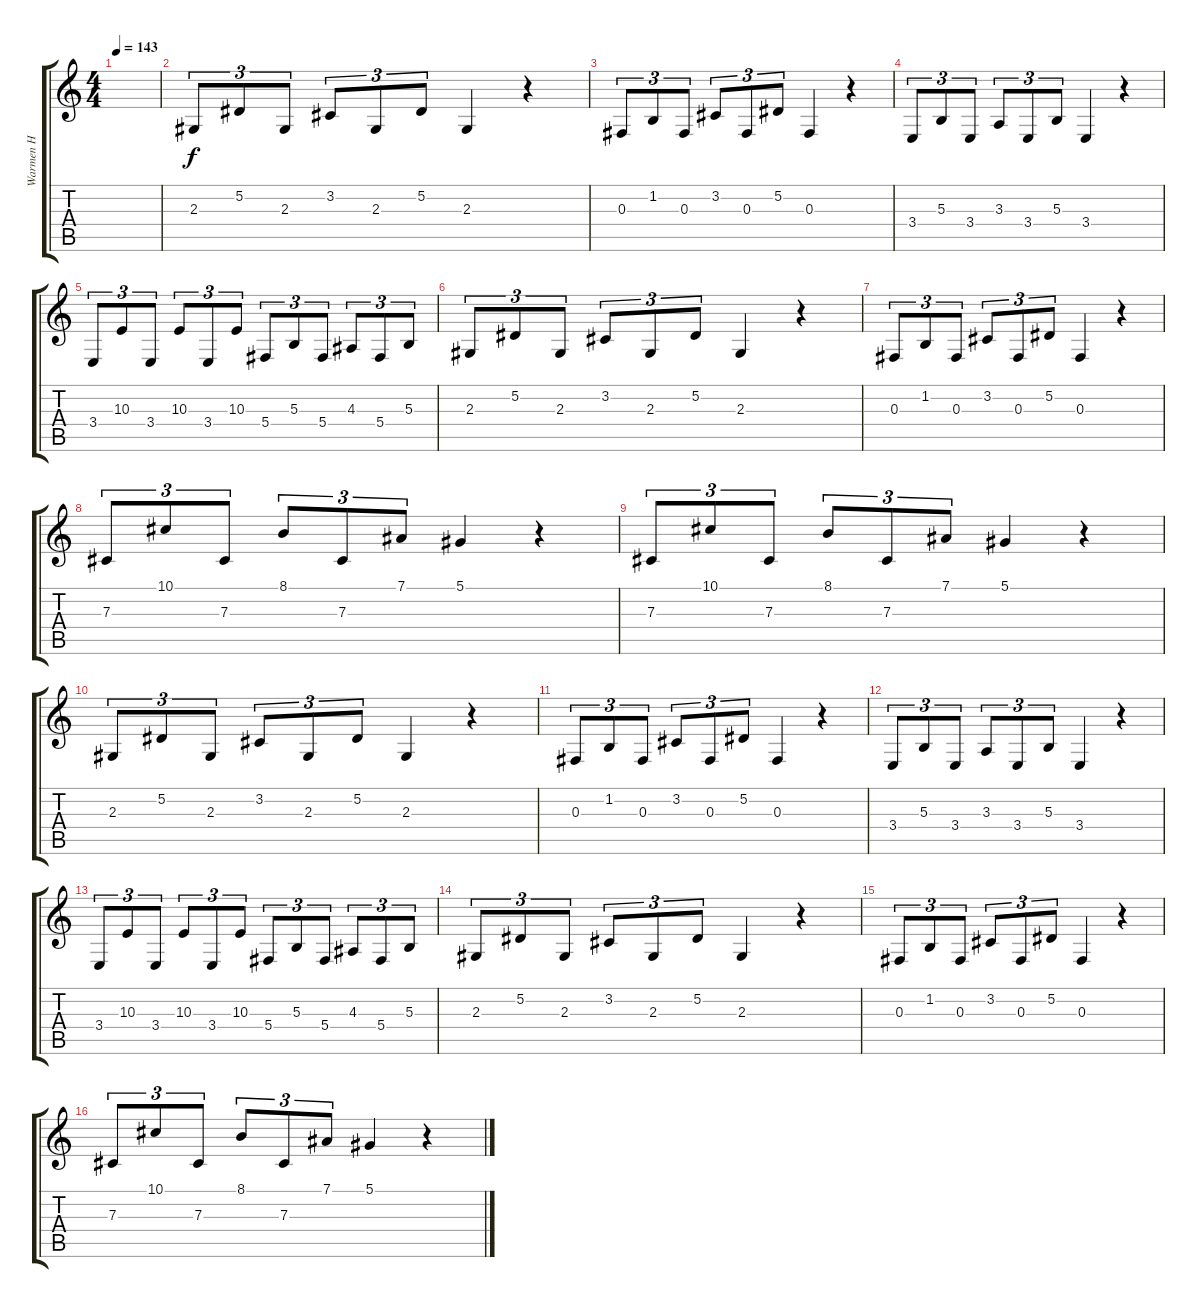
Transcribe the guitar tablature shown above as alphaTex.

\track ("Warmen H" "Warmen H") {instrument harpsichord}
\staff {score tabs}
\tuning (Eb4 Bb3 Gb3 Db3 Ab2 Db2) {hide}
\ts (4 4)
\tempo 143
\clef g2
\ks c
|
2.3.8{tu (3 2)} 5.2.8{tu (3 2)} 2.3.8{tu (3 2)} 3.2.8{tu (3 2)} 2.3.8{tu (3 2)} 5.2.8{tu (3 2)} 2.3.4 r.4 |
0.3.8{tu (3 2)} 1.2.8{tu (3 2)} 0.3.8{tu (3 2)} 3.2.8{tu (3 2)} 0.3.8{tu (3 2)} 5.2.8{tu (3 2)} 0.3.4 r.4 |
3.4.8{tu (3 2)} 5.3.8{tu (3 2)} 3.4.8{tu (3 2)} 3.3.8{tu (3 2)} 3.4.8{tu (3 2)} 5.3.8{tu (3 2)} 3.4.4 r.4 |
3.4.8{tu (3 2)} 10.3.8{tu (3 2)} 3.4.8{tu (3 2)} 10.3.8{tu (3 2)} 3.4.8{tu (3 2)} 10.3.8{tu (3 2)} 5.4.8{tu (3 2)} 5.3.8{tu (3 2)} 5.4.8{tu (3 2)} 4.3.8{tu (3 2)} 5.4.8{tu (3 2)} 5.3.8{tu (3 2)} |
2.3.8{tu (3 2)} 5.2.8{tu (3 2)} 2.3.8{tu (3 2)} 3.2.8{tu (3 2)} 2.3.8{tu (3 2)} 5.2.8{tu (3 2)} 2.3.4 r.4 |
0.3.8{tu (3 2)} 1.2.8{tu (3 2)} 0.3.8{tu (3 2)} 3.2.8{tu (3 2)} 0.3.8{tu (3 2)} 5.2.8{tu (3 2)} 0.3.4 r.4 |
7.3.8{tu (3 2)} 10.1.8{tu (3 2)} 7.3.8{tu (3 2)} 8.1.8{tu (3 2)} 7.3.8{tu (3 2)} 7.1.8{tu (3 2)} 5.1.4 r.4 |
7.3.8{tu (3 2)} 10.1.8{tu (3 2)} 7.3.8{tu (3 2)} 8.1.8{tu (3 2)} 7.3.8{tu (3 2)} 7.1.8{tu (3 2)} 5.1.4 r.4 |
2.3.8{tu (3 2)} 5.2.8{tu (3 2)} 2.3.8{tu (3 2)} 3.2.8{tu (3 2)} 2.3.8{tu (3 2)} 5.2.8{tu (3 2)} 2.3.4 r.4 |
0.3.8{tu (3 2)} 1.2.8{tu (3 2)} 0.3.8{tu (3 2)} 3.2.8{tu (3 2)} 0.3.8{tu (3 2)} 5.2.8{tu (3 2)} 0.3.4 r.4 |
3.4.8{tu (3 2)} 5.3.8{tu (3 2)} 3.4.8{tu (3 2)} 3.3.8{tu (3 2)} 3.4.8{tu (3 2)} 5.3.8{tu (3 2)} 3.4.4 r.4 |
3.4.8{tu (3 2)} 10.3.8{tu (3 2)} 3.4.8{tu (3 2)} 10.3.8{tu (3 2)} 3.4.8{tu (3 2)} 10.3.8{tu (3 2)} 5.4.8{tu (3 2)} 5.3.8{tu (3 2)} 5.4.8{tu (3 2)} 4.3.8{tu (3 2)} 5.4.8{tu (3 2)} 5.3.8{tu (3 2)} |
2.3.8{tu (3 2)} 5.2.8{tu (3 2)} 2.3.8{tu (3 2)} 3.2.8{tu (3 2)} 2.3.8{tu (3 2)} 5.2.8{tu (3 2)} 2.3.4 r.4 |
0.3.8{tu (3 2)} 1.2.8{tu (3 2)} 0.3.8{tu (3 2)} 3.2.8{tu (3 2)} 0.3.8{tu (3 2)} 5.2.8{tu (3 2)} 0.3.4 r.4 |
7.3.8{tu (3 2)} 10.1.8{tu (3 2)} 7.3.8{tu (3 2)} 8.1.8{tu (3 2)} 7.3.8{tu (3 2)} 7.1.8{tu (3 2)} 5.1.4 r.4
